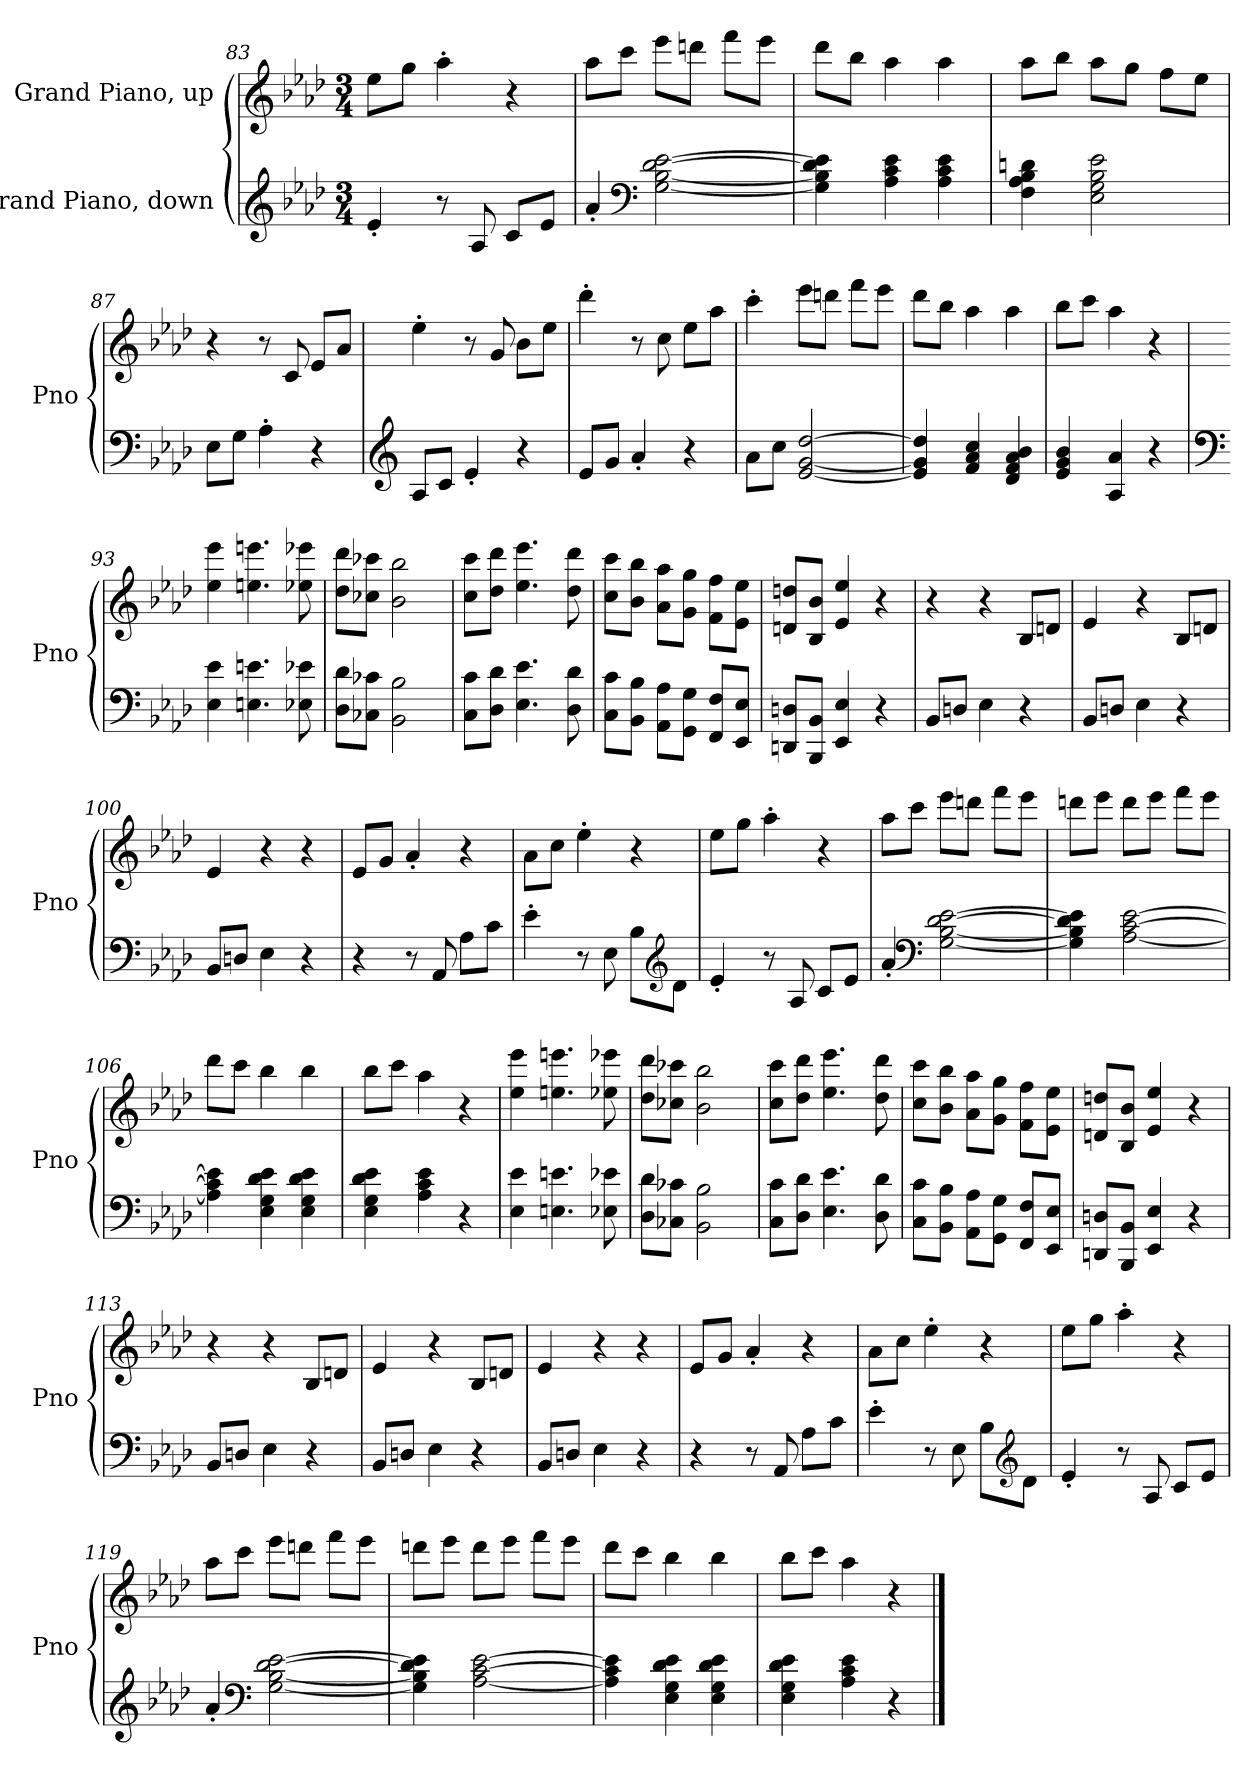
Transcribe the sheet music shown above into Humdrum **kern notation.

**kern	**kern
*part2	*part1
*staff2	*staff1
*I"Grand Piano, down	*I"Grand Piano, up
*I'Pno	*I'Pno
*clefG2	*clefG2
*k[b-e-a-d-]	*k[b-e-a-d-]
*M3/4	*M3/4
=83	=83
4e-'/	8ee-\L
.	8gg\J
8r	4aa-'\
8A-/	.
8c/L	4r
8e-/J	.
=84	=84
4a-'/	8aa-\L
.	8ccc\J
*clefF4	*
[2G\ [2B-\ [2d-\ [2e-\	8eee-\L
.	8dddn\J
.	8fff\L
.	8eee-\J
=85	=85
4G\] 4B-\] 4d-\] 4e-\]	8ddd-\L
.	8bb-\J
4A-\ 4c\ 4e-\	4aa-\
4A-\ 4c\ 4e-\	4aa-\
=86	=86
4F\ 4A-\ 4B-\ 4dn\	8aa-\L
.	8bb-\J
2E-\ 2G\ 2B-\ 2e-\	8aa-\L
.	8gg\J
.	8ff\L
.	8ee-\J
=87	=87
8E-\L	4r
8G\J	.
4A-'\	8r
.	8c/
4r	8e-/L
.	8a-/J
!!LO:PB:g=z
=88	=88
*clefG2	*
8A-/L	4ee-'\
8c/J	.
4e-'/	8r
.	8g/
4r	8b-\L
.	8ee-\J
=89	=89
8e-/L	4ddd-'\
8g/J	.
4a-'/	8r
.	8cc\
4r	8ee-\L
.	8aa-\J
=90	=90
8a-\L	4ccc'\
8cc\J	.
[2e-/ [2g/ [2dd-/	8eee-\L
.	8dddn\J
.	8fff\L
.	8eee-\J
=91	=91
4e-/] 4g/] 4dd-/]	8ddd-\L
.	8bb-\J
4f/ 4a-/ 4cc/	4aa-\
4d-/ 4f/ 4a-/ 4b-/	4aa-\
=92	=92
4e-/ 4g/ 4b-/	8bb-\L
.	8ccc\J
4A-/ 4a-/	4aa-\
4r	4r
=93	=93
*clefF4	*
4E-\ 4e-\	4ee-\ 4eee-\
4.En\ 4.en\	4.een\ 4.eeen\
8E-X\ 8e-X\	8ee-X\ 8eee-X\
!!LO:LB:g=z
=94	=94
8D-\ 8d-\L	8dd-\ 8ddd-\L
8C-X\ 8c-X\J	8cc-X\ 8ccc-X\J
2BB-\ 2B-\	2b-\ 2bb-\
=95	=95
8C\ 8c\L	8cc\ 8ccc\L
8D-\ 8d-\J	8dd-\ 8ddd-\J
4.E-\ 4.e-\	4.ee-\ 4.eee-\
8D-\ 8d-\	8dd-\ 8ddd-\
=96	=96
8C\ 8c\L	8cc\ 8ccc\L
8BB-\ 8B-\J	8b-\ 8bb-\J
8AA-\ 8A-\L	8a-\ 8aa-\L
8GG\ 8G\J	8g\ 8gg\J
8FF/ 8F/L	8f\ 8ff\L
8EE-/ 8E-/J	8e-\ 8ee-\J
=97	=97
8DDn/ 8Dn/L	8dn/ 8ddn/L
8BBB-/ 8BB-/J	8B-/ 8b-/J
4EE-/ 4E-/	4e-/ 4ee-/
4r	4r
=98	=98
8BB-/L	4r
8Dn/J	.
4E-\	4r
4r	8B-/L
.	8dn/J
=99	=99
8BB-/L	4e-/
8Dn/J	.
4E-\	4r
4r	8B-/L
.	8dn/J
=100	=100
8BB-/L	4e-/
8Dn/J	.
4E-\	4r
4r	4r
!!LO:LB:g=z
=101	=101
4r	8e-/L
.	8g/J
8r	4a-'/
8AA-/	.
8A-\L	4r
8c\J	.
=102	=102
4e-'\	8a-\L
.	8cc\J
8r	4ee-'\
8E-\	.
8B-\L	4r
*clefG2	*
8d-\J	.
=103	=103
4e-'/	8ee-\L
.	8gg\J
8r	4aa-'\
8A-/	.
8c/L	4r
8e-/J	.
=104	=104
4a-'/	8aa-\L
.	8ccc\J
*clefF4	*
[2G\ [2B-\ [2d-\ [2e-\	8eee-\L
.	8dddn\J
.	8fff\L
.	8eee-\J
=105	=105
4G\] 4B-\] 4d-\] 4e-\]	8dddn\L
.	8eee-\J
[2A-\ [2c\ [2e-\	8ddd\L
.	8eee-\J
.	8fff\L
.	8eee-\J
=106	=106
4A-\] 4c\] 4e-\]	8ddd-\L
.	8ccc\J
4E-\ 4G\ 4d-\ 4e-\	4bb-\
4E-\ 4G\ 4d-\ 4e-\	4bb-\
!!LO:LB:g=z
=107	=107
4E-\ 4G\ 4d-\ 4e-\	8bb-\L
.	8ccc\J
4A-\ 4c\ 4e-\	4aa-\
4r	4r
=108	=108
4E-\ 4e-\	4ee-\ 4eee-\
4.En\ 4.en\	4.een\ 4.eeen\
8E-X\ 8e-X\	8ee-X\ 8eee-X\
=109	=109
8D-\ 8d-\L	8dd-\ 8ddd-\L
8C-X\ 8c-X\J	8cc-X\ 8ccc-X\J
2BB-\ 2B-\	2b-\ 2bb-\
=110	=110
8C\ 8c\L	8cc\ 8ccc\L
8D-\ 8d-\J	8dd-\ 8ddd-\J
4.E-\ 4.e-\	4.ee-\ 4.eee-\
8D-\ 8d-\	8dd-\ 8ddd-\
=111	=111
8C\ 8c\L	8cc\ 8ccc\L
8BB-\ 8B-\J	8b-\ 8bb-\J
8AA-\ 8A-\L	8a-\ 8aa-\L
8GG\ 8G\J	8g\ 8gg\J
8FF/ 8F/L	8f\ 8ff\L
8EE-/ 8E-/J	8e-\ 8ee-\J
=112	=112
8DDn/ 8Dn/L	8dn/ 8ddn/L
8BBB-/ 8BB-/J	8B-/ 8b-/J
4EE-/ 4E-/	4e-/ 4ee-/
4r	4r
=113	=113
8BB-/L	4r
8Dn/J	.
4E-\	4r
4r	8B-/L
.	8dn/J
!!LO:LB:g=z
=114	=114
8BB-/L	4e-/
8Dn/J	.
4E-\	4r
4r	8B-/L
.	8dn/J
=115	=115
8BB-/L	4e-/
8Dn/J	.
4E-\	4r
4r	4r
=116	=116
4r	8e-/L
.	8g/J
8r	4a-'/
8AA-/	.
8A-\L	4r
8c\J	.
=117	=117
4e-'\	8a-\L
.	8cc\J
8r	4ee-'\
8E-\	.
8B-\L	4r
*clefG2	*
8d-\J	.
=118	=118
4e-'/	8ee-\L
.	8gg\J
8r	4aa-'\
8A-/	.
8c/L	4r
8e-/J	.
=119	=119
4a-'/	8aa-\L
.	8ccc\J
*clefF4	*
[2G\ [2B-\ [2d-\ [2e-\	8eee-\L
.	8dddn\J
.	8fff\L
.	8eee-\J
!!LO:LB:g=z
=120	=120
4G\] 4B-\] 4d-\] 4e-\]	8dddn\L
.	8eee-\J
[2A-\ [2c\ [2e-\	8ddd\L
.	8eee-\J
.	8fff\L
.	8eee-\J
=121	=121
4A-\] 4c\] 4e-\]	8ddd-\L
.	8ccc\J
4E-\ 4G\ 4d-\ 4e-\	4bb-\
4E-\ 4G\ 4d-\ 4e-\	4bb-\
=122	=122
4E-\ 4G\ 4d-\ 4e-\	8bb-\L
.	8ccc\J
4A-\ 4c\ 4e-\	4aa-\
4r	4r
==	==
*-	*-
